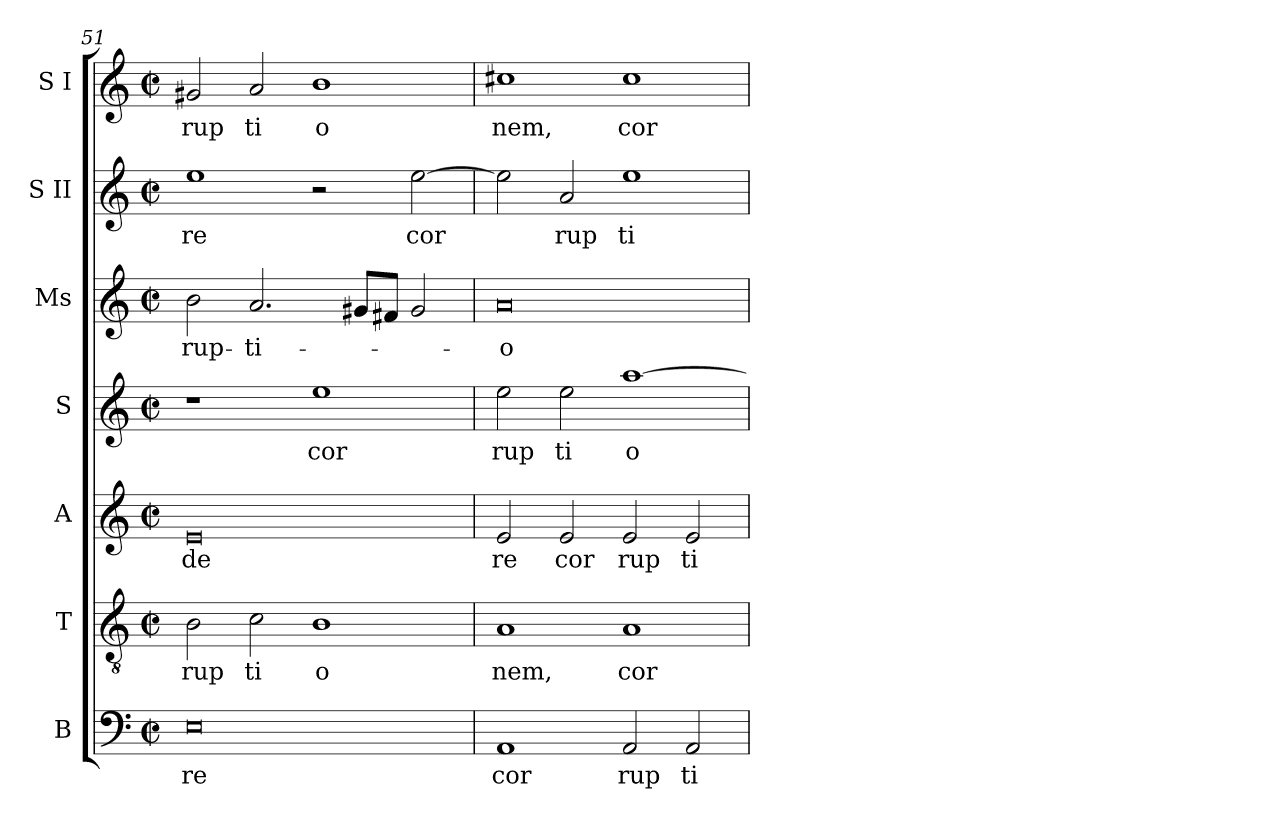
**kern	**text	**kern	**text	**kern	**text	**kern	**text	**kern	**text	**kern	**text	**kern	**text
*part7	*part7	*part6	*part6	*part5	*part5	*part4	*part4	*part3	*part3	*part2	*part2	*part1	*part1
*staff7	*staff7	*staff6	*staff6	*staff5	*staff5	*staff4	*staff4	*staff3	*staff3	*staff2	*staff2	*staff1	*staff1
*I"B	*	*I"T	*	*I"A	*	*I"S	*	*I"Ms	*	*I"S II	*	*I"S I	*
*clefF4	*	*clefGv2	*	*clefG2	*	*clefG2	*	*clefG2	*	*clefG2	*	*clefG2	*
*M2/2	*	*M2/2	*	*M2/2	*	*M2/2	*	*M2/2	*	*M2/2	*	*M2/2	*
*met(c|)	*	*met(c|)	*	*met(c|)	*	*met(c|)	*	*met(c|)	*	*met(c|)	*	*met(c|)	*
=51	=51	=51	=51	=51	=51	=51	=51	=51	=51	=51	=51	=51	=51
!	!LO:LY:b:cj	!	!LO:LY:b:cj	!	!LO:LY:b:cj	!	!	!	!LO:LY:b:cj	!	!LO:LY:b:cj	!	!LO:LY:b:cj
0E	re	2B\	rup	0e	de	1r	.	2b\	-rup-	1ee	re	2g#X/	rup
!	!	!	!LO:LY:b:cj	!	!	!	!	!	!LO:LY:b:cj	!	!	!	!LO:LY:b:cj
.	.	2c\	ti	.	.	.	.	2.a/	-ti-	.	.	2a/	ti
!	!	!	!LO:LY:b:cj	!	!	!	!LO:LY:b:cj	!	!	!	!	!	!LO:LY:b:cj
.	.	1B	o	.	.	1ee	cor	.	.	2r	.	1b	o
.	.	.	.	.	.	.	.	8g#/L	.	.	.	.	.
.	.	.	.	.	.	.	.	8f#/J	.	.	.	.	.
!	!	!	!	!	!	!	!	!	!	!	!LO:LY:b	!	!
.	.	.	.	.	.	.	.	2g#/	.	[>2ee\	cor	.	.
=52	=52	=52	=52	=52	=52	=52	=52	=52	=52	=52	=52	=52	=52
!	!LO:LY:b:cj	!	!LO:LY:b:cj	!	!LO:LY:b:cj	!	!LO:LY:b:cj	!	!LO:LY:b:cj	!	!	!	!LO:LY:b:cj
1AA	cor	1A	nem,	2e/	re	2ee\	rup	0a	-o-	2ee\]	.	1cc#X	nem,
!	!	!	!	!	!LO:LY:b:cj	!	!LO:LY:b:cj	!	!	!	!LO:LY:b:cj	!	!
.	.	.	.	2e/	cor	2ee\	ti	.	.	2a/	rup	.	.
!	!LO:LY:b:cj	!	!LO:LY:b:cj	!	!LO:LY:b:cj	!	!LO:LY:b:rj	!	!	!	!LO:LY:b:cj	!	!LO:LY:b:cj
2AA/	rup	1A	cor	2e/	rup	[>1aa	o	.	.	1ee	ti	1cc#	cor
!	!LO:LY:b:cj	!	!	!	!LO:LY:b:cj	!	!	!	!	!	!	!	!
2AA/	ti	.	.	2e/	ti	.	.	.	.	.	.	.	.
=	=	=	=	=	=	=	=	=	=	=	=	=	=
*-	*-	*-	*-	*-	*-	*-	*-	*-	*-	*-	*-	*-	*-
